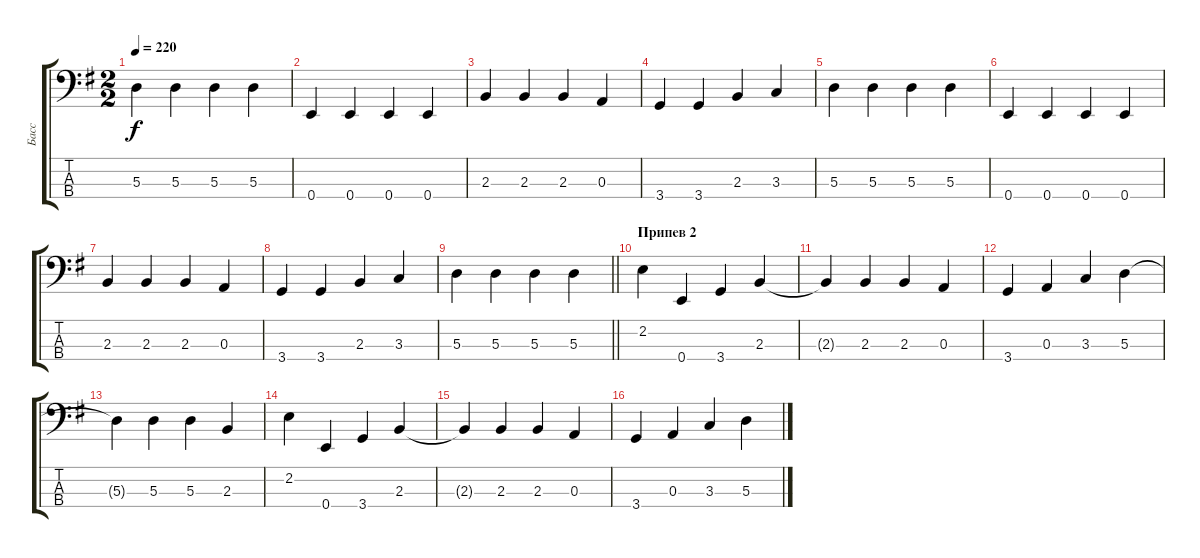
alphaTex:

\track ("Басс" "Басс") {instrument electricbassfinger}
\staff {score tabs}
\tuning (G2 D2 A1 E1) {hide}
\ts (2 2)
\tempo 220
\clef f4
\ks eminor
5.3.4{dy f} 5.3.4 5.3.4 5.3.4 |
0.4.4 0.4.4 0.4.4 0.4.4 |
2.3.4 2.3.4 2.3.4 0.3.4 |
3.4.4 3.4.4 2.3.4 3.3.4 |
5.3.4 5.3.4 5.3.4 5.3.4 |
0.4.4 0.4.4 0.4.4 0.4.4 |
2.3.4 2.3.4 2.3.4 0.3.4 |
3.4.4 3.4.4 2.3.4 3.3.4 |
\barLineRight lightlight
5.3.4 5.3.4 5.3.4 5.3.4 |
\section ("" "Припев 2")
2.2.4 0.4.4 3.4.4 2.3.4 |
2.3{t}.4 2.3.4 2.3.4 0.3.4 |
3.4.4 0.3.4 3.3.4 5.3.4 |
5.3{t}.4 5.3.4 5.3.4 2.3.4 |
2.2.4 0.4.4 3.4.4 2.3.4 |
2.3{t}.4 2.3.4 2.3.4 0.3.4 |
3.4.4 0.3.4 3.3.4 5.3.4
